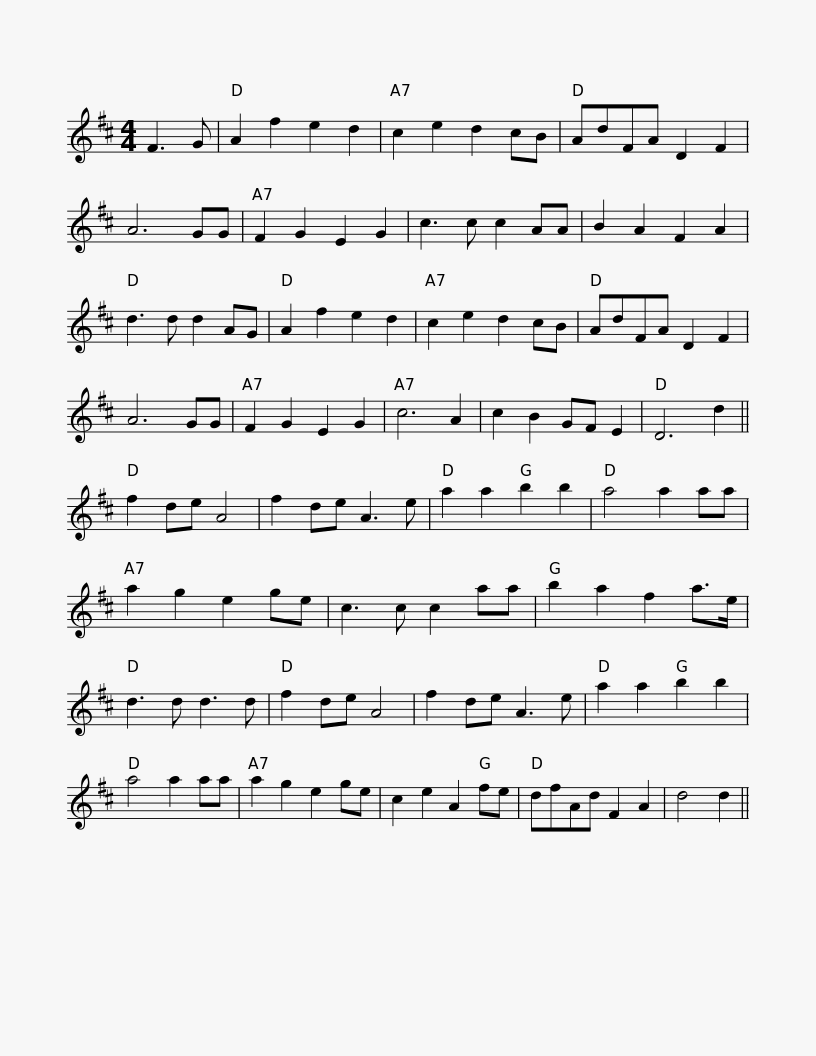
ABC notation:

X:1
L:1/8
M:4/4
I:linebreak $
K:D
V:1 treble
V:1
 F3 G | A2 f2 e2 d2 | c2 e2 d2 cB | AdFA D2 F2 | A6 GG | %5
 F2 G2 E2 G2 | c3 c c2 AA | B2 A2 F2 A2 | d3 d d2 AG |$ A2 f2 e2 d2 | %10
 c2 e2 d2 cB | AdFA D2 F2 | A6 GG | F2 G2 E2 G2 | c6 A2 | %15
 c2 B2 GF E2 | D6 d2 || f2 de A4 |$ f2 de A3 e | a2 a2 b2 b2 | %20
 a4 a2 aa | a2 g2 e2 ge | c3 c c2 aa | b2 a2 f2 a>e | d3 d d3 d | %25
 f2 de A4 |$ f2 de A3 e | a2 a2 b2 b2 | a4 a2 aa | a2 g2 e2 ge | %30
 c2 e2 A2 fe | dfAd F2 A2 | d4 d2 || %33
